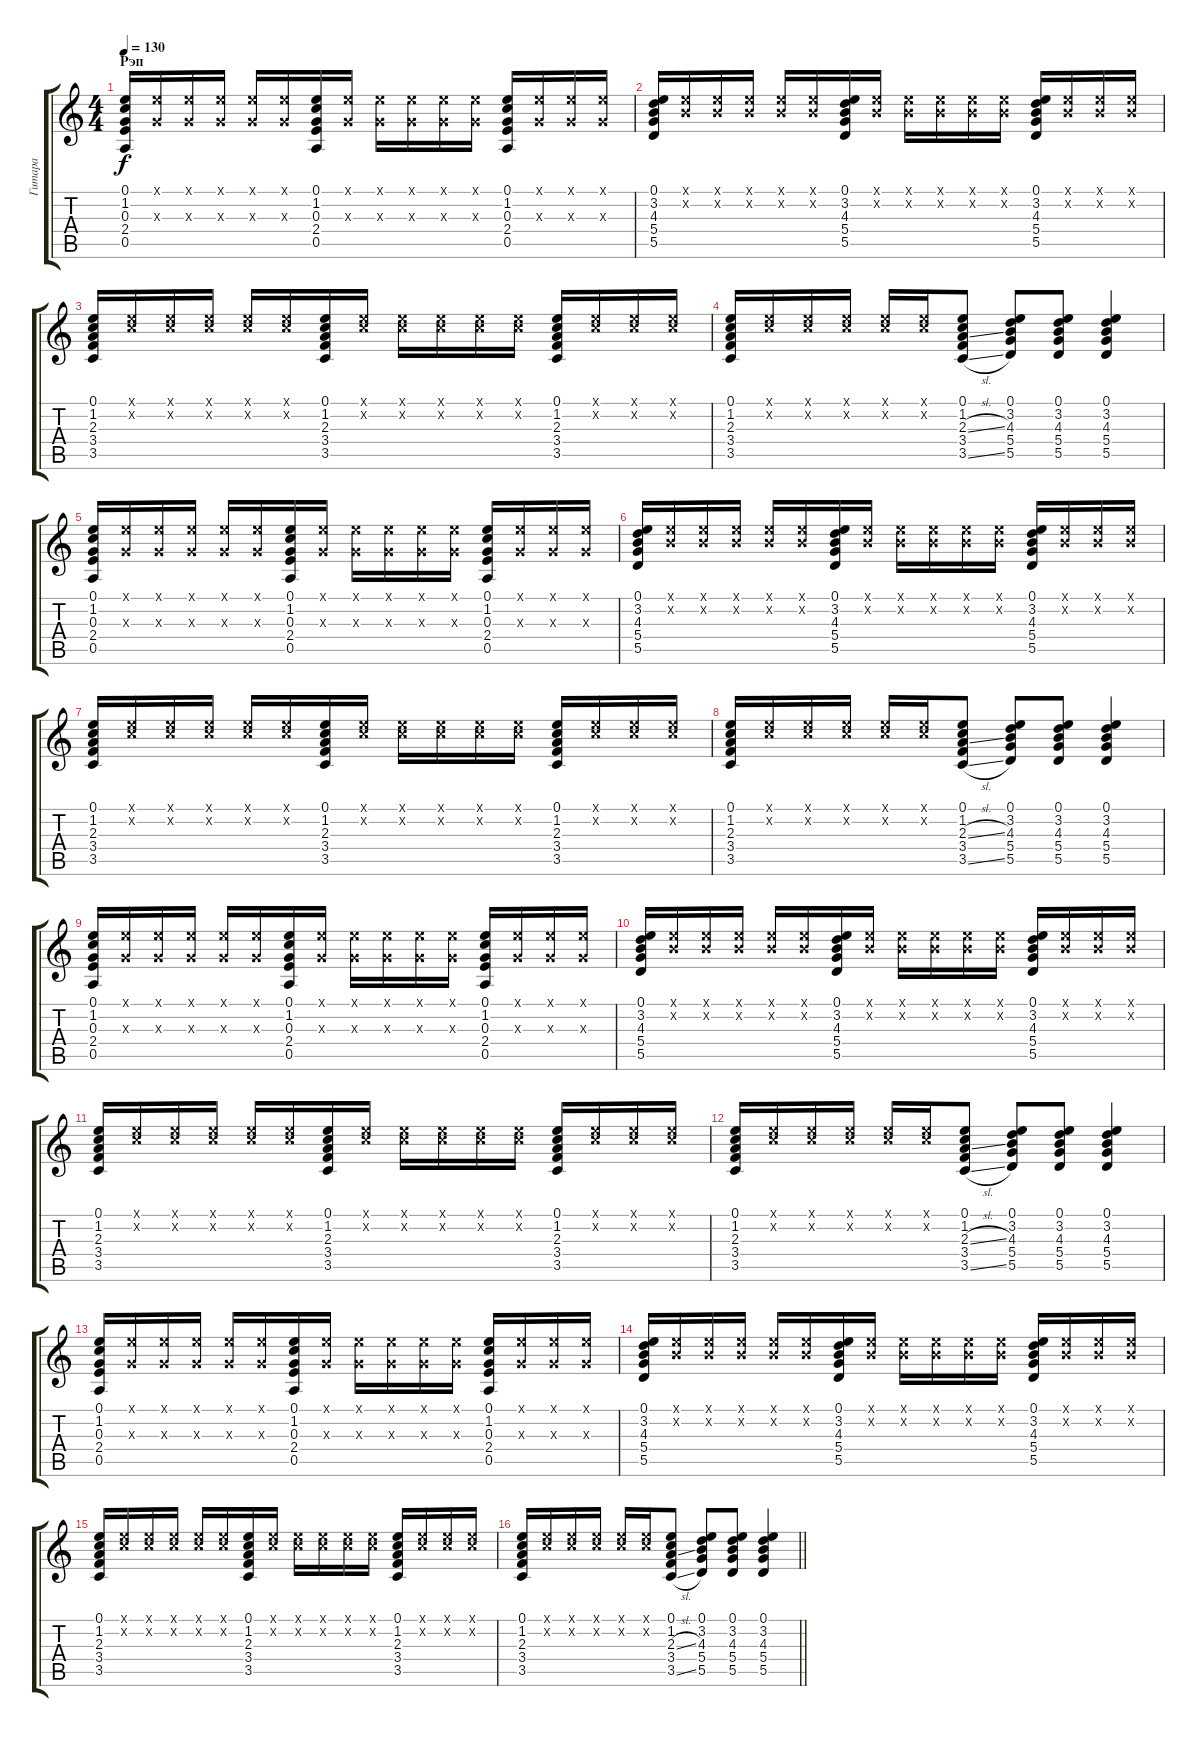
\track ("Гитара" "Гитара") {instrument acousticguitarsteel}
\staff {score tabs}
\tuning (E4 B3 G3 D3 A2 D2) {hide}
\ts (4 4)
\section ("" "Рэп")
\tempo 130
\clef g2
\ks c
(0.1 1.2 0.3 2.4 0.5).16{dy f} (0.1{x} 0.3{x}).16 (0.1{x} 0.3{x}).16 (0.1{x} 0.3{x}).16 (0.1{x} 0.3{x}).16 (0.1{x} 0.3{x}).16 (0.1 1.2 0.3 2.4 0.5).16 (0.1{x} 0.3{x}).16 (0.1{x} 0.3{x}).16 (0.1{x} 0.3{x}).16 (0.1{x} 0.3{x}).16 (0.1{x} 0.3{x}).16 (0.1 1.2 0.3 2.4 0.5).16 (0.1{x} 0.3{x}).16 (0.1{x} 0.3{x}).16 (0.1{x} 0.3{x}).16 |
(0.1 3.2 4.3 5.4 5.5).16 (0.1{x} 0.2{x}).16 (0.1{x} 0.2{x}).16 (0.1{x} 0.2{x}).16 (0.1{x} 0.2{x}).16 (0.1{x} 0.2{x}).16 (0.1 3.2 4.3 5.4 5.5).16 (0.1{x} 0.2{x}).16 (0.1{x} 0.2{x}).16 (0.1{x} 0.2{x}).16 (0.1{x} 0.2{x}).16 (0.1{x} 0.2{x}).16 (0.1 3.2 4.3 5.4 5.5).16 (0.1{x} 0.2{x}).16 (0.1{x} 0.2{x}).16 (0.1{x} 0.2{x}).16 |
(0.1 1.2 2.3 3.4 3.5).16 (0.1{x} 1.2{x}).16 (0.1{x} 1.2{x}).16 (0.1{x} 1.2{x}).16 (0.1{x} 1.2{x}).16 (0.1{x} 1.2{x}).16 (0.1 1.2 2.3 3.4 3.5).16 (0.1{x} 1.2{x}).16 (0.1{x} 1.2{x}).16 (0.1{x} 1.2{x}).16 (0.1{x} 1.2{x}).16 (0.1{x} 1.2{x}).16 (0.1 1.2 2.3 3.4 3.5).16 (0.1{x} 1.2{x}).16 (0.1{x} 1.2{x}).16 (0.1{x} 1.2{x}).16 |
(0.1 1.2 2.3 3.4 3.5).16 (0.1{x} 1.2{x}).16 (0.1{x} 1.2{x}).16 (0.1{x} 1.2{x}).16 (0.1{x} 1.2{x}).16 (0.1{x} 1.2{x}).16 (0.1 1.2 2.3{sl} 3.4 3.5{sl}).8 (0.1 3.2 4.3 5.4 5.5).8 (0.1 3.2 4.3 5.4 5.5).8 (0.1 3.2 4.3 5.4 5.5).4 |
(0.1 1.2 0.3 2.4 0.5).16 (0.1{x} 0.3{x}).16 (0.1{x} 0.3{x}).16 (0.1{x} 0.3{x}).16 (0.1{x} 0.3{x}).16 (0.1{x} 0.3{x}).16 (0.1 1.2 0.3 2.4 0.5).16 (0.1{x} 0.3{x}).16 (0.1{x} 0.3{x}).16 (0.1{x} 0.3{x}).16 (0.1{x} 0.3{x}).16 (0.1{x} 0.3{x}).16 (0.1 1.2 0.3 2.4 0.5).16 (0.1{x} 0.3{x}).16 (0.1{x} 0.3{x}).16 (0.1{x} 0.3{x}).16 |
(0.1 3.2 4.3 5.4 5.5).16 (0.1{x} 0.2{x}).16 (0.1{x} 0.2{x}).16 (0.1{x} 0.2{x}).16 (0.1{x} 0.2{x}).16 (0.1{x} 0.2{x}).16 (0.1 3.2 4.3 5.4 5.5).16 (0.1{x} 0.2{x}).16 (0.1{x} 0.2{x}).16 (0.1{x} 0.2{x}).16 (0.1{x} 0.2{x}).16 (0.1{x} 0.2{x}).16 (0.1 3.2 4.3 5.4 5.5).16 (0.1{x} 0.2{x}).16 (0.1{x} 0.2{x}).16 (0.1{x} 0.2{x}).16 |
(0.1 1.2 2.3 3.4 3.5).16 (0.1{x} 1.2{x}).16 (0.1{x} 1.2{x}).16 (0.1{x} 1.2{x}).16 (0.1{x} 1.2{x}).16 (0.1{x} 1.2{x}).16 (0.1 1.2 2.3 3.4 3.5).16 (0.1{x} 1.2{x}).16 (0.1{x} 1.2{x}).16 (0.1{x} 1.2{x}).16 (0.1{x} 1.2{x}).16 (0.1{x} 1.2{x}).16 (0.1 1.2 2.3 3.4 3.5).16 (0.1{x} 1.2{x}).16 (0.1{x} 1.2{x}).16 (0.1{x} 1.2{x}).16 |
(0.1 1.2 2.3 3.4 3.5).16 (0.1{x} 1.2{x}).16 (0.1{x} 1.2{x}).16 (0.1{x} 1.2{x}).16 (0.1{x} 1.2{x}).16 (0.1{x} 1.2{x}).16 (0.1 1.2 2.3{sl} 3.4 3.5{sl}).8 (0.1 3.2 4.3 5.4 5.5).8 (0.1 3.2 4.3 5.4 5.5).8 (0.1 3.2 4.3 5.4 5.5).4 |
(0.1 1.2 0.3 2.4 0.5).16 (0.1{x} 0.3{x}).16 (0.1{x} 0.3{x}).16 (0.1{x} 0.3{x}).16 (0.1{x} 0.3{x}).16 (0.1{x} 0.3{x}).16 (0.1 1.2 0.3 2.4 0.5).16 (0.1{x} 0.3{x}).16 (0.1{x} 0.3{x}).16 (0.1{x} 0.3{x}).16 (0.1{x} 0.3{x}).16 (0.1{x} 0.3{x}).16 (0.1 1.2 0.3 2.4 0.5).16 (0.1{x} 0.3{x}).16 (0.1{x} 0.3{x}).16 (0.1{x} 0.3{x}).16 |
(0.1 3.2 4.3 5.4 5.5).16 (0.1{x} 0.2{x}).16 (0.1{x} 0.2{x}).16 (0.1{x} 0.2{x}).16 (0.1{x} 0.2{x}).16 (0.1{x} 0.2{x}).16 (0.1 3.2 4.3 5.4 5.5).16 (0.1{x} 0.2{x}).16 (0.1{x} 0.2{x}).16 (0.1{x} 0.2{x}).16 (0.1{x} 0.2{x}).16 (0.1{x} 0.2{x}).16 (0.1 3.2 4.3 5.4 5.5).16 (0.1{x} 0.2{x}).16 (0.1{x} 0.2{x}).16 (0.1{x} 0.2{x}).16 |
(0.1 1.2 2.3 3.4 3.5).16 (0.1{x} 1.2{x}).16 (0.1{x} 1.2{x}).16 (0.1{x} 1.2{x}).16 (0.1{x} 1.2{x}).16 (0.1{x} 1.2{x}).16 (0.1 1.2 2.3 3.4 3.5).16 (0.1{x} 1.2{x}).16 (0.1{x} 1.2{x}).16 (0.1{x} 1.2{x}).16 (0.1{x} 1.2{x}).16 (0.1{x} 1.2{x}).16 (0.1 1.2 2.3 3.4 3.5).16 (0.1{x} 1.2{x}).16 (0.1{x} 1.2{x}).16 (0.1{x} 1.2{x}).16 |
(0.1 1.2 2.3 3.4 3.5).16 (0.1{x} 1.2{x}).16 (0.1{x} 1.2{x}).16 (0.1{x} 1.2{x}).16 (0.1{x} 1.2{x}).16 (0.1{x} 1.2{x}).16 (0.1 1.2 2.3{sl} 3.4 3.5{sl}).8 (0.1 3.2 4.3 5.4 5.5).8 (0.1 3.2 4.3 5.4 5.5).8 (0.1 3.2 4.3 5.4 5.5).4 |
(0.1 1.2 0.3 2.4 0.5).16 (0.1{x} 0.3{x}).16 (0.1{x} 0.3{x}).16 (0.1{x} 0.3{x}).16 (0.1{x} 0.3{x}).16 (0.1{x} 0.3{x}).16 (0.1 1.2 0.3 2.4 0.5).16 (0.1{x} 0.3{x}).16 (0.1{x} 0.3{x}).16 (0.1{x} 0.3{x}).16 (0.1{x} 0.3{x}).16 (0.1{x} 0.3{x}).16 (0.1 1.2 0.3 2.4 0.5).16 (0.1{x} 0.3{x}).16 (0.1{x} 0.3{x}).16 (0.1{x} 0.3{x}).16 |
(0.1 3.2 4.3 5.4 5.5).16 (0.1{x} 0.2{x}).16 (0.1{x} 0.2{x}).16 (0.1{x} 0.2{x}).16 (0.1{x} 0.2{x}).16 (0.1{x} 0.2{x}).16 (0.1 3.2 4.3 5.4 5.5).16 (0.1{x} 0.2{x}).16 (0.1{x} 0.2{x}).16 (0.1{x} 0.2{x}).16 (0.1{x} 0.2{x}).16 (0.1{x} 0.2{x}).16 (0.1 3.2 4.3 5.4 5.5).16 (0.1{x} 0.2{x}).16 (0.1{x} 0.2{x}).16 (0.1{x} 0.2{x}).16 |
(0.1 1.2 2.3 3.4 3.5).16 (0.1{x} 1.2{x}).16 (0.1{x} 1.2{x}).16 (0.1{x} 1.2{x}).16 (0.1{x} 1.2{x}).16 (0.1{x} 1.2{x}).16 (0.1 1.2 2.3 3.4 3.5).16 (0.1{x} 1.2{x}).16 (0.1{x} 1.2{x}).16 (0.1{x} 1.2{x}).16 (0.1{x} 1.2{x}).16 (0.1{x} 1.2{x}).16 (0.1 1.2 2.3 3.4 3.5).16 (0.1{x} 1.2{x}).16 (0.1{x} 1.2{x}).16 (0.1{x} 1.2{x}).16 |
\barLineRight lightlight
(0.1 1.2 2.3 3.4 3.5).16 (0.1{x} 1.2{x}).16 (0.1{x} 1.2{x}).16 (0.1{x} 1.2{x}).16 (0.1{x} 1.2{x}).16 (0.1{x} 1.2{x}).16 (0.1 1.2 2.3{sl} 3.4 3.5{sl}).8 (0.1 3.2 4.3 5.4 5.5).8 (0.1 3.2 4.3 5.4 5.5).8 (0.1 3.2 4.3 5.4 5.5).4
